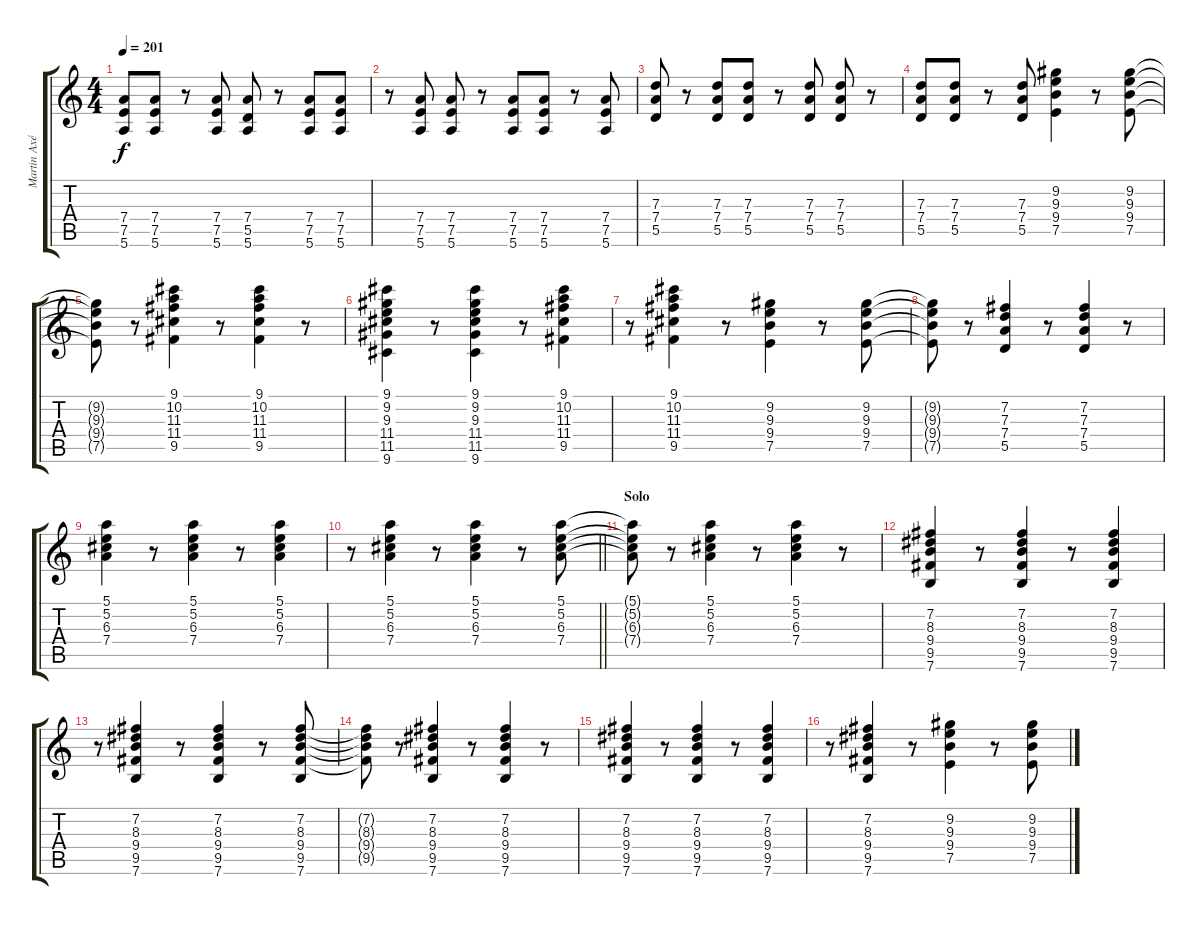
\track ("Martin Axén" "Martin Axé") {instrument distortionguitar}
\staff {score tabs}
\tuning (E4 B3 G3 D3 A2 E2) {hide}
\ts (4 4)
\tempo 201
\clef g2
\ks c
(7.4 7.5 5.6).8{dy f} (7.4 7.5 5.6).8 r.8 (7.4 7.5 5.6).8 (7.4 5.5 5.6).8 r.8 (7.4 7.5 5.6).8 (7.4 7.5 5.6).8 |
r.8 (7.4 7.5 5.6).8 (7.4 7.5 5.6).8 r.8 (7.4 7.5 5.6).8 (7.4 7.5 5.6).8 r.8 (7.4 7.5 5.6).8 |
(7.3 7.4 5.5).8 r.8 (7.3 7.4 5.5).8 (7.3 7.4 5.5).8 r.8 (7.3 7.4 5.5).8 (7.3 7.4 5.5).8 r.8 |
(7.3 7.4 5.5).8 (7.3 7.4 5.5).8 r.8 (7.3 7.4 5.5).8 (9.2 9.3 9.4 7.5).4 r.8 (9.2 9.3 9.4 7.5).8 |
(9.2{t} 9.3{t} 9.4{t} 7.5{t}).8 r.8 (9.1 10.2 11.3 11.4 9.5).4 r.8 (9.1 10.2 11.3 11.4 9.5).4 r.8 |
(9.1 9.2 9.3 11.4 11.5 9.6).4 r.8 (9.1 9.2 9.3 11.4 11.5 9.6).4 r.8 (9.1 10.2 11.3 11.4 9.5).4 |
r.8 (9.1 10.2 11.3 11.4 9.5).4 r.8 (9.2 9.3 9.4 7.5).4 r.8 (9.2 9.3 9.4 7.5).8 |
(9.2{t} 9.3{t} 9.4{t} 7.5{t}).8 r.8 (7.2 7.3 7.4 5.5).4 r.8 (7.2 7.3 7.4 5.5).4 r.8 |
(5.1 5.2 6.3 7.4).4 r.8 (5.1 5.2 6.3 7.4).4 r.8 (5.1 5.2 6.3 7.4).4 |
\barLineRight lightlight
r.8 (5.1 5.2 6.3 7.4).4 r.8 (5.1 5.2 6.3 7.4).4{volume 12} r.8 (5.1 5.2 6.3 7.4).8 |
\section ("" "Solo")
(5.1{t} 5.2{t} 6.3{t} 7.4{t}).8 r.8 (5.1 5.2 6.3 7.4).4 r.8 (5.1 5.2 6.3 7.4).4 r.8 |
(7.2 8.3 9.4 9.5 7.6).4 r.8 (7.2 8.3 9.4 9.5 7.6).4 r.8 (7.2 8.3 9.4 9.5 7.6).4 |
r.8 (7.2 8.3 9.4 9.5 7.6).4 r.8 (7.2 8.3 9.4 9.5 7.6).4 r.8 (7.2 8.3 9.4 9.5 7.6).8 |
(7.2{t} 8.3{t} 9.4{t} 9.5{t}).8 r.8 (7.2 8.3 9.4 9.5 7.6).4 r.8 (7.2 8.3 9.4 9.5 7.6).4 r.8 |
(7.2 8.3 9.4 9.5 7.6).4 r.8 (7.2 8.3 9.4 9.5 7.6).4 r.8 (7.2 8.3 9.4 9.5 7.6).4 |
r.8 (7.2 8.3 9.4 9.5 7.6).4 r.8 (9.2 9.3 9.4 7.5).4 r.8 (9.2 9.3 9.4 7.5).8
